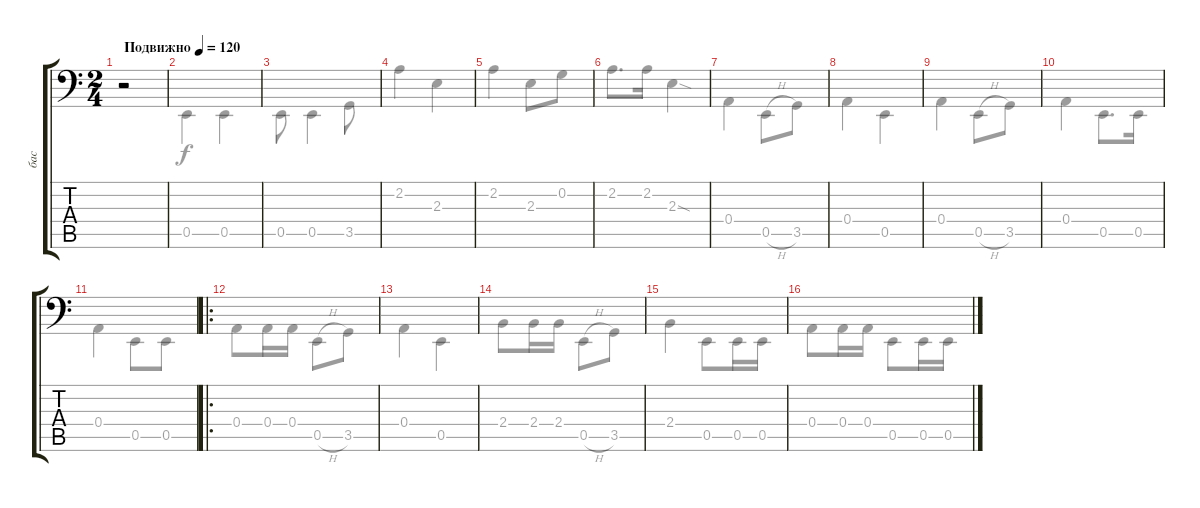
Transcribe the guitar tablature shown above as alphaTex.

\track ("бас" "бас") {instrument electricbasspick}
\staff {score tabs}
\tuning (C3 G2 D2 A1 E1 B0) {hide}
\voice
\ts (2 4)
\tempo (120 "Подвижно")
\clef f4
\ks aminor
r.2{dy f instrument electricbasspick} |
|
|
|
|
|
|
|
|
|
|
\ro
|
|
|
|
\voice
\clef f4
\ottava regular
\simile none
\ks aminor
|
0.5.4 0.5.4 |
0.5.8 0.5.4 3.5.8 |
2.2.4 2.3.4 |
2.2.4 2.3.8 0.2.8 |
2.2.8{d} 2.2.16 2.3{sod}.4 |
0.4.4 0.5{h}.8 3.5.8 |
0.4.4 0.5.4 |
0.4.4 0.5{h}.8 3.5.8 |
0.4.4 0.5.8{d} 0.5.16 |
0.4.4 0.5.8 0.5.8 |
0.4.8 0.4.16 0.4.16 0.5{h}.8 3.5.8 |
0.4.4 0.5.4 |
2.4.8 2.4.16 2.4.16 0.5{h}.8 3.5.8 |
2.4.4 0.5.8 0.5.16 0.5.16 |
0.4.8 0.4.16 0.4.16 0.5.8 0.5.16 0.5.16
